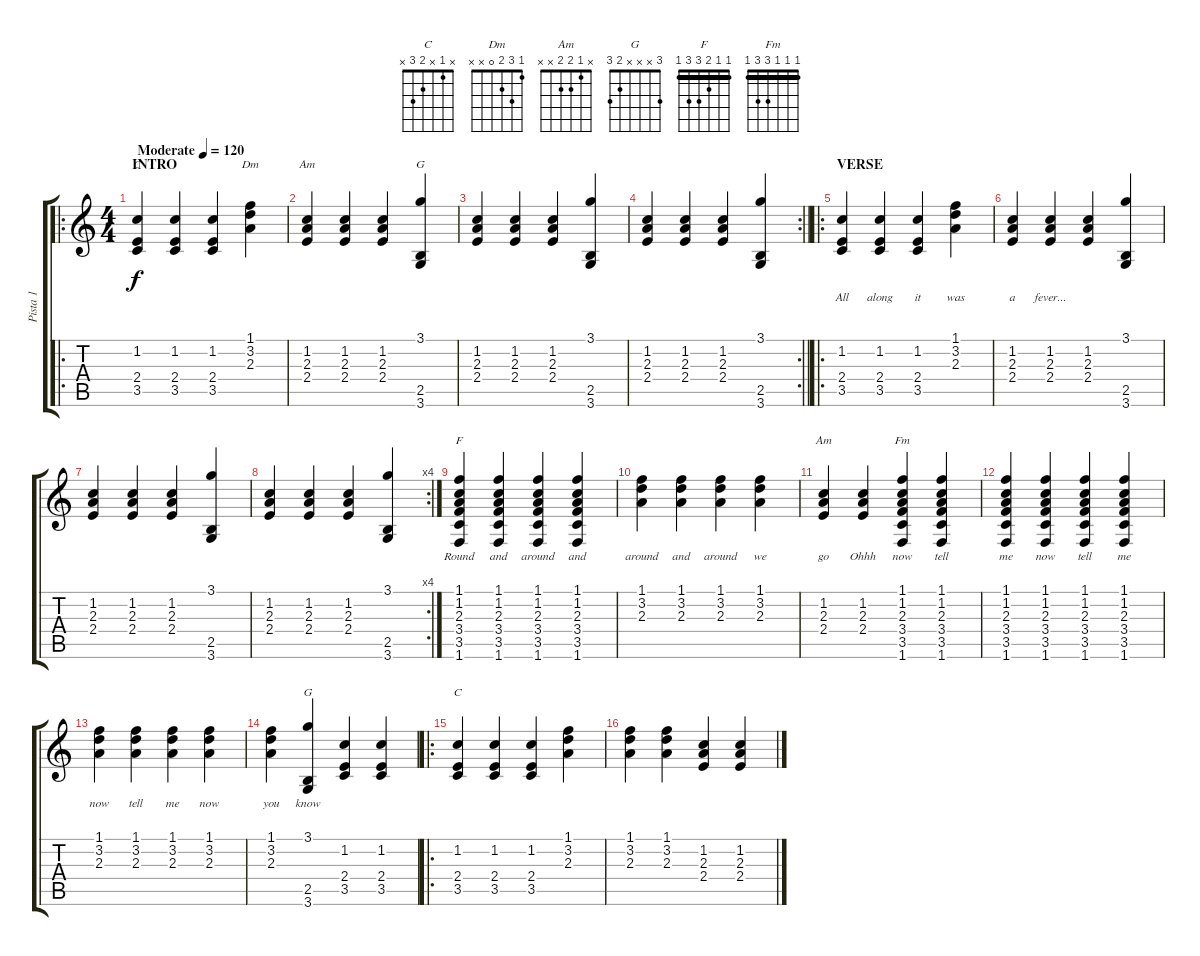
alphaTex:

\track ("Pista 1" "Pista 1") {instrument acousticguitarsteel}
\staff {score tabs}
\tuning (E4 B3 G3 D3 A2 E2) {hide}
\chord ("C" 0 1 0 2 3 x)
\chord ("Dm" 1 3 2 0 x x)
\chord ("Am" 0 1 2 2 0 x)
\chord ("G" 3 0 0 0 2 3)
\chord ("F" 1 1 2 3 3 1) {barre 1}
\chord ("Am" x 1 2 2 x x)
\chord ("Fm" 1 1 1 3 3 1) {barre 1}
\chord ("G" 3 x x x 2 3)
\chord ("C" x 1 x 2 3 x)
\ro
\ts (4 4)
\section ("" "INTRO")
\tempo (120 "Moderate")
\clef g2
\ks c
(1.2 2.4 3.5).4{ch "C" dy f instrument acousticguitarsteel} (1.2 2.4 3.5).4 (1.2 2.4 3.5).4 (1.1 3.2 2.3).4{ch "Dm"} |
(1.2 2.3 2.4).4{ch "Am"} (1.2 2.3 2.4).4 (1.2 2.3 2.4).4 (3.1 2.5 3.6).4{ch "G"} |
(1.2 2.3 2.4).4 (1.2 2.3 2.4).4 (1.2 2.3 2.4).4 (3.1 2.5 3.6).4 |
\rc 2
\barLineRight lightlight
(1.2 2.3 2.4).4 (1.2 2.3 2.4).4 (1.2 2.3 2.4).4 (3.1 2.5 3.6).4 |
\ro
\section ("" "VERSE")
(1.2 2.4 3.5).4{lyrics (0 "All") lyrics (1 "") lyrics (2 "") lyrics (3 "") lyrics (4 "")} (1.2 2.4 3.5).4{lyrics (0 "along") lyrics (1 "") lyrics (2 "") lyrics (3 "") lyrics (4 "")} (1.2 2.4 3.5).4{lyrics (0 "it") lyrics (1 "") lyrics (2 "") lyrics (3 "") lyrics (4 "")} (1.1 3.2 2.3).4{lyrics (0 "was") lyrics (1 "") lyrics (2 "") lyrics (3 "") lyrics (4 "")} |
(1.2 2.3 2.4).4{lyrics (0 "a") lyrics (1 "") lyrics (2 "") lyrics (3 "") lyrics (4 "")} (1.2 2.3 2.4).4{lyrics (0 "fever...") lyrics (1 "") lyrics (2 "") lyrics (3 "") lyrics (4 "")} (1.2 2.3 2.4).4 (3.1 2.5 3.6).4 |
(1.2 2.3 2.4).4 (1.2 2.3 2.4).4 (1.2 2.3 2.4).4 (3.1 2.5 3.6).4 |
\rc 4
(1.2 2.3 2.4).4 (1.2 2.3 2.4).4 (1.2 2.3 2.4).4 (3.1 2.5 3.6).4 |
(1.1 1.2 2.3 3.4 3.5 1.6).4{ch "F" lyrics (0 "") lyrics (1 "Round") lyrics (2 "") lyrics (3 "") lyrics (4 "")} (1.1 1.2 2.3 3.4 3.5 1.6).4{lyrics (0 "") lyrics (1 "and") lyrics (2 "") lyrics (3 "") lyrics (4 "")} (1.1 1.2 2.3 3.4 3.5 1.6).4{lyrics (0 "") lyrics (1 "around") lyrics (2 "") lyrics (3 "") lyrics (4 "")} (1.1 1.2 2.3 3.4 3.5 1.6).4{lyrics (0 "") lyrics (1 "and") lyrics (2 "") lyrics (3 "") lyrics (4 "")} |
(1.1 3.2 2.3).4{lyrics (0 "") lyrics (1 "around") lyrics (2 "") lyrics (3 "") lyrics (4 "")} (1.1 3.2 2.3).4{lyrics (0 "") lyrics (1 "and") lyrics (2 "") lyrics (3 "") lyrics (4 "")} (1.1 3.2 2.3).4{lyrics (0 "") lyrics (1 "around") lyrics (2 "") lyrics (3 "") lyrics (4 "")} (1.1 3.2 2.3).4{lyrics (0 "") lyrics (1 "we") lyrics (2 "") lyrics (3 "") lyrics (4 "")} |
(1.2 2.3 2.4).4{ch "Am" lyrics (0 "") lyrics (1 "go") lyrics (2 "") lyrics (3 "") lyrics (4 "")} (1.2 2.3 2.4).4{lyrics (0 "") lyrics (1 "Ohhh") lyrics (2 "") lyrics (3 "") lyrics (4 "")} (1.1 1.2 2.3 3.4 3.5 1.6).4{ch "Fm" lyrics (0 "") lyrics (1 "now") lyrics (2 "") lyrics (3 "") lyrics (4 "")} (1.1 1.2 2.3 3.4 3.5 1.6).4{lyrics (0 "") lyrics (1 "tell") lyrics (2 "") lyrics (3 "") lyrics (4 "")} |
(1.1 1.2 2.3 3.4 3.5 1.6).4{lyrics (0 "") lyrics (1 "me") lyrics (2 "") lyrics (3 "") lyrics (4 "")} (1.1 1.2 2.3 3.4 3.5 1.6).4{lyrics (0 "") lyrics (1 "now") lyrics (2 "") lyrics (3 "") lyrics (4 "")} (1.1 1.2 2.3 3.4 3.5 1.6).4{lyrics (0 "") lyrics (1 "tell") lyrics (2 "") lyrics (3 "") lyrics (4 "")} (1.1 1.2 2.3 3.4 3.5 1.6).4{lyrics (0 "") lyrics (1 "me") lyrics (2 "") lyrics (3 "") lyrics (4 "")} |
(1.1 3.2 2.3).4{lyrics (0 "") lyrics (1 "now") lyrics (2 "") lyrics (3 "") lyrics (4 "")} (1.1 3.2 2.3).4{lyrics (0 "") lyrics (1 "tell") lyrics (2 "") lyrics (3 "") lyrics (4 "")} (1.1 3.2 2.3).4{lyrics (0 "") lyrics (1 "me") lyrics (2 "") lyrics (3 "") lyrics (4 "")} (1.1 3.2 2.3).4{lyrics (0 "") lyrics (1 "now") lyrics (2 "") lyrics (3 "") lyrics (4 "")} |
(1.1 3.2 2.3).4{lyrics (0 "") lyrics (1 "you") lyrics (2 "") lyrics (3 "") lyrics (4 "")} (3.1 2.5 3.6).4{ch "G" lyrics (0 "") lyrics (1 "know") lyrics (2 "") lyrics (3 "") lyrics (4 "")} (1.2 2.4 3.5).4 (1.2 2.4 3.5).4 |
\ro
(1.2 2.4 3.5).4{ch "C"} (1.2 2.4 3.5).4 (1.2 2.4 3.5).4 (1.1 3.2 2.3).4 |
(1.1 3.2 2.3).4 (1.1 3.2 2.3).4 (1.2 2.3 2.4).4 (1.2 2.3 2.4).4
